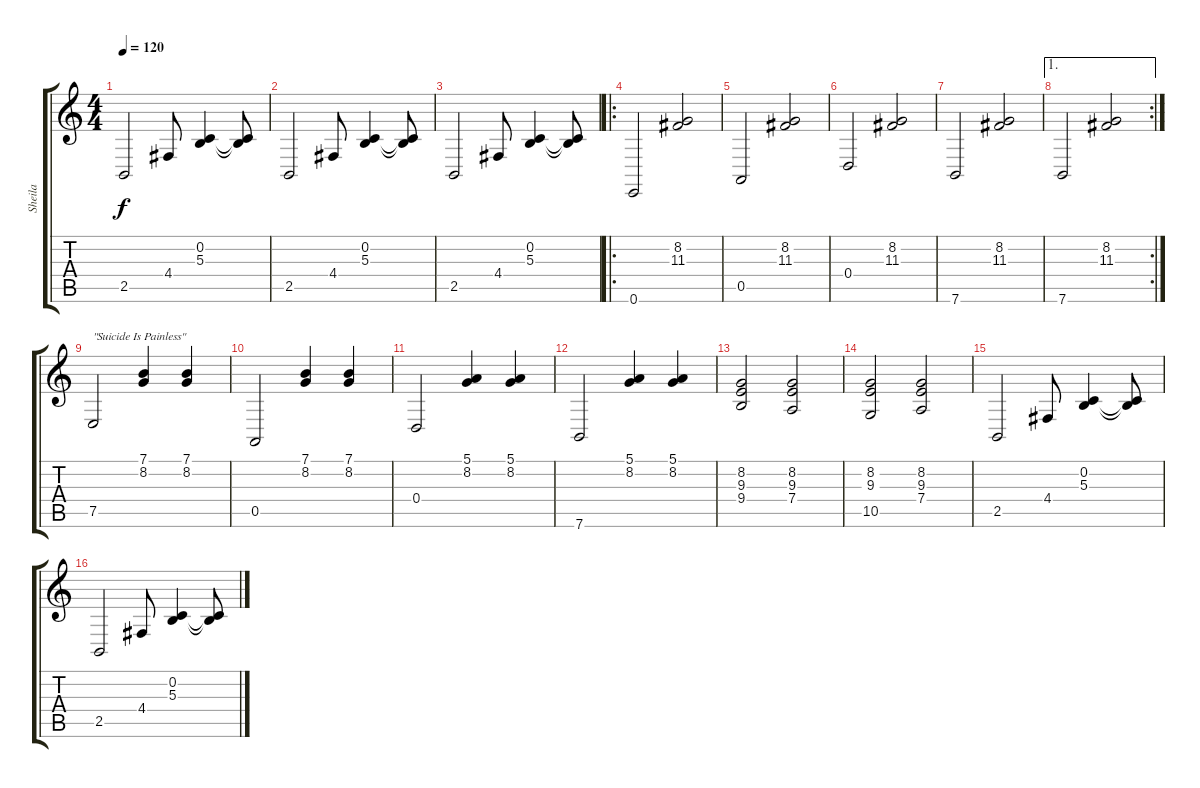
\track ("Sheila" "Sheila") {instrument electricgrandpiano}
\staff {score tabs}
\tuning (E4 B3 G3 D3 A2 E2) {hide}
\ts (4 4)
\tempo 120
\clef g2
\ks c
2.5.2{dy f} 4.4.8 (0.2 5.3).4 (0.2{t} 5.3{t}).8 |
2.5.2 4.4.8 (0.2 5.3).4 (0.2{t} 5.3{t}).8 |
2.5.2 4.4.8 (0.2 5.3).4 (0.2{t} 5.3{t}).8 |
\ro
0.6.2 (8.2 11.3).2 |
0.5.2 (8.2 11.3).2 |
0.4.2 (8.2 11.3).2 |
7.6.2 (8.2 11.3).2 |
\ae 1
\rc 2
7.6.2 (8.2 11.3).2 |
7.5.2{txt "\"Suicide Is Painless\""} (7.1 8.2).4 (7.1 8.2).4 |
0.5.2 (7.1 8.2).4 (7.1 8.2).4 |
0.4.2 (5.1 8.2).4 (5.1 8.2).4 |
7.6.2 (5.1 8.2).4 (5.1 8.2).4 |
(8.2 9.3 9.4).2 (8.2 9.3 7.4).2 |
(8.2 9.3 10.5).2 (8.2 9.3 7.4).2 |
2.5.2 4.4.8 (0.2 5.3).4 (0.2{t} 5.3{t}).8 |
2.5.2 4.4.8 (0.2 5.3).4 (0.2{t} 5.3{t}).8
